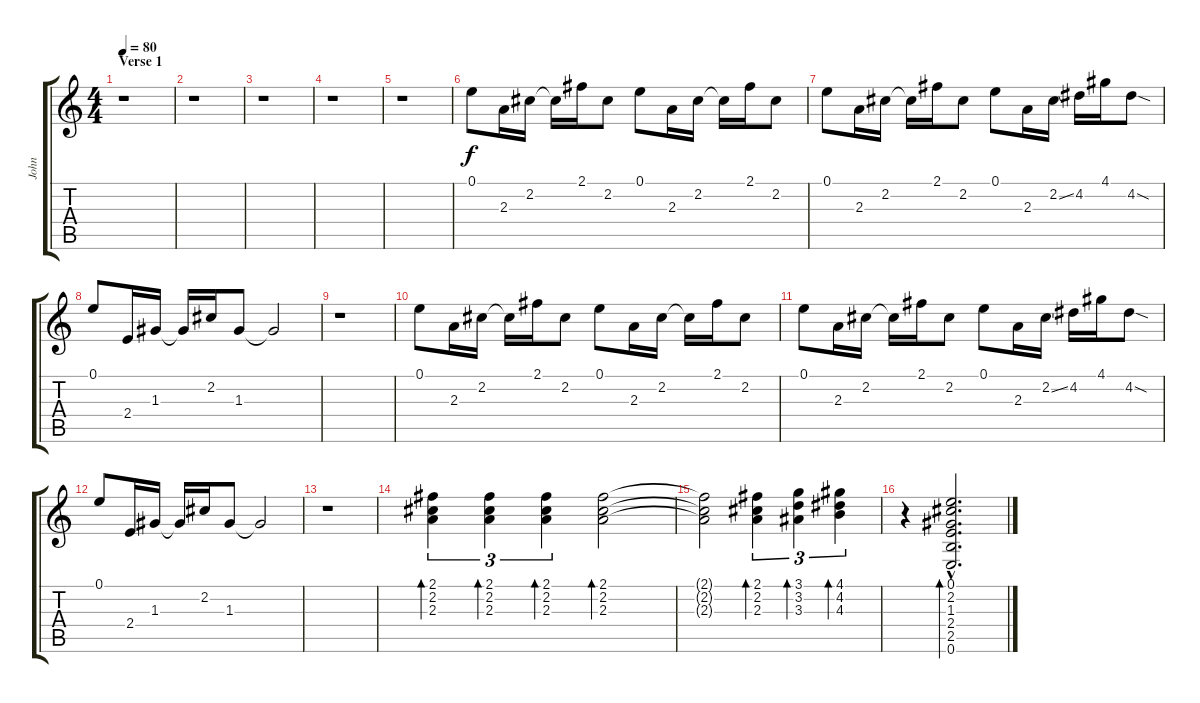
\track ("John" "John") {instrument electricguitarjazz}
\staff {score tabs}
\tuning (E4 B3 G3 D3 A2 E2) {hide}
\ts (4 4)
\section ("" "Verse 1                                                                                             ")
\tempo 80
\clef g2
\ks c
r.1{dy f instrument electricguitarjazz} |
r.1 |
r.1 |
r.1 |
r.1 |
0.1.8 2.3.16 2.2.16 2.2{t}.16 2.1.16 2.2.8 0.1.8 2.3.16 2.2.16 2.2{t}.16 2.1.16 2.2.8 |
0.1.8 2.3.16 2.2.16 2.2{t}.16 2.1.16 2.2.8 0.1.8 2.3.16 2.2{ss}.16 4.2.16 4.1.16 4.2{sod}.8 |
0.1.8 2.4.16 1.3.16 1.3{t}.16 2.2.16 1.3.8 1.3{t}.2 |
r.1 |
0.1.8 2.3.16 2.2.16 2.2{t}.16 2.1.16 2.2.8 0.1.8 2.3.16 2.2.16 2.2{t}.16 2.1.16 2.2.8 |
0.1.8 2.3.16 2.2.16 2.2{t}.16 2.1.16 2.2.8 0.1.8 2.3.16 2.2{ss}.16 4.2.16 4.1.16 4.2{sod}.8 |
0.1.8 2.4.16 1.3.16 1.3{t}.16 2.2.16 1.3.8 1.3{t}.2 |
r.1 |
(2.1 2.2 2.3).4{tu (3 2) bd 240} (2.1 2.2 2.3).4{tu (3 2) bd 240} (2.1 2.2 2.3).4{tu (3 2) bd 240} (2.1 2.2 2.3).2{bd 240} |
(2.1{t} 2.2{t} 2.3{t}).2 (2.1 2.2 2.3).4{tu (3 2) bd 240} (3.1 3.2 3.3).4{tu (3 2) bd 240} (4.1 4.2 4.3).4{tu (3 2) bd 240} |
r.4 (0.1{hac} 2.2{hac} 1.3{hac} 2.4{hac} 2.5{hac} 0.6{hac}).2{d bd 240}
